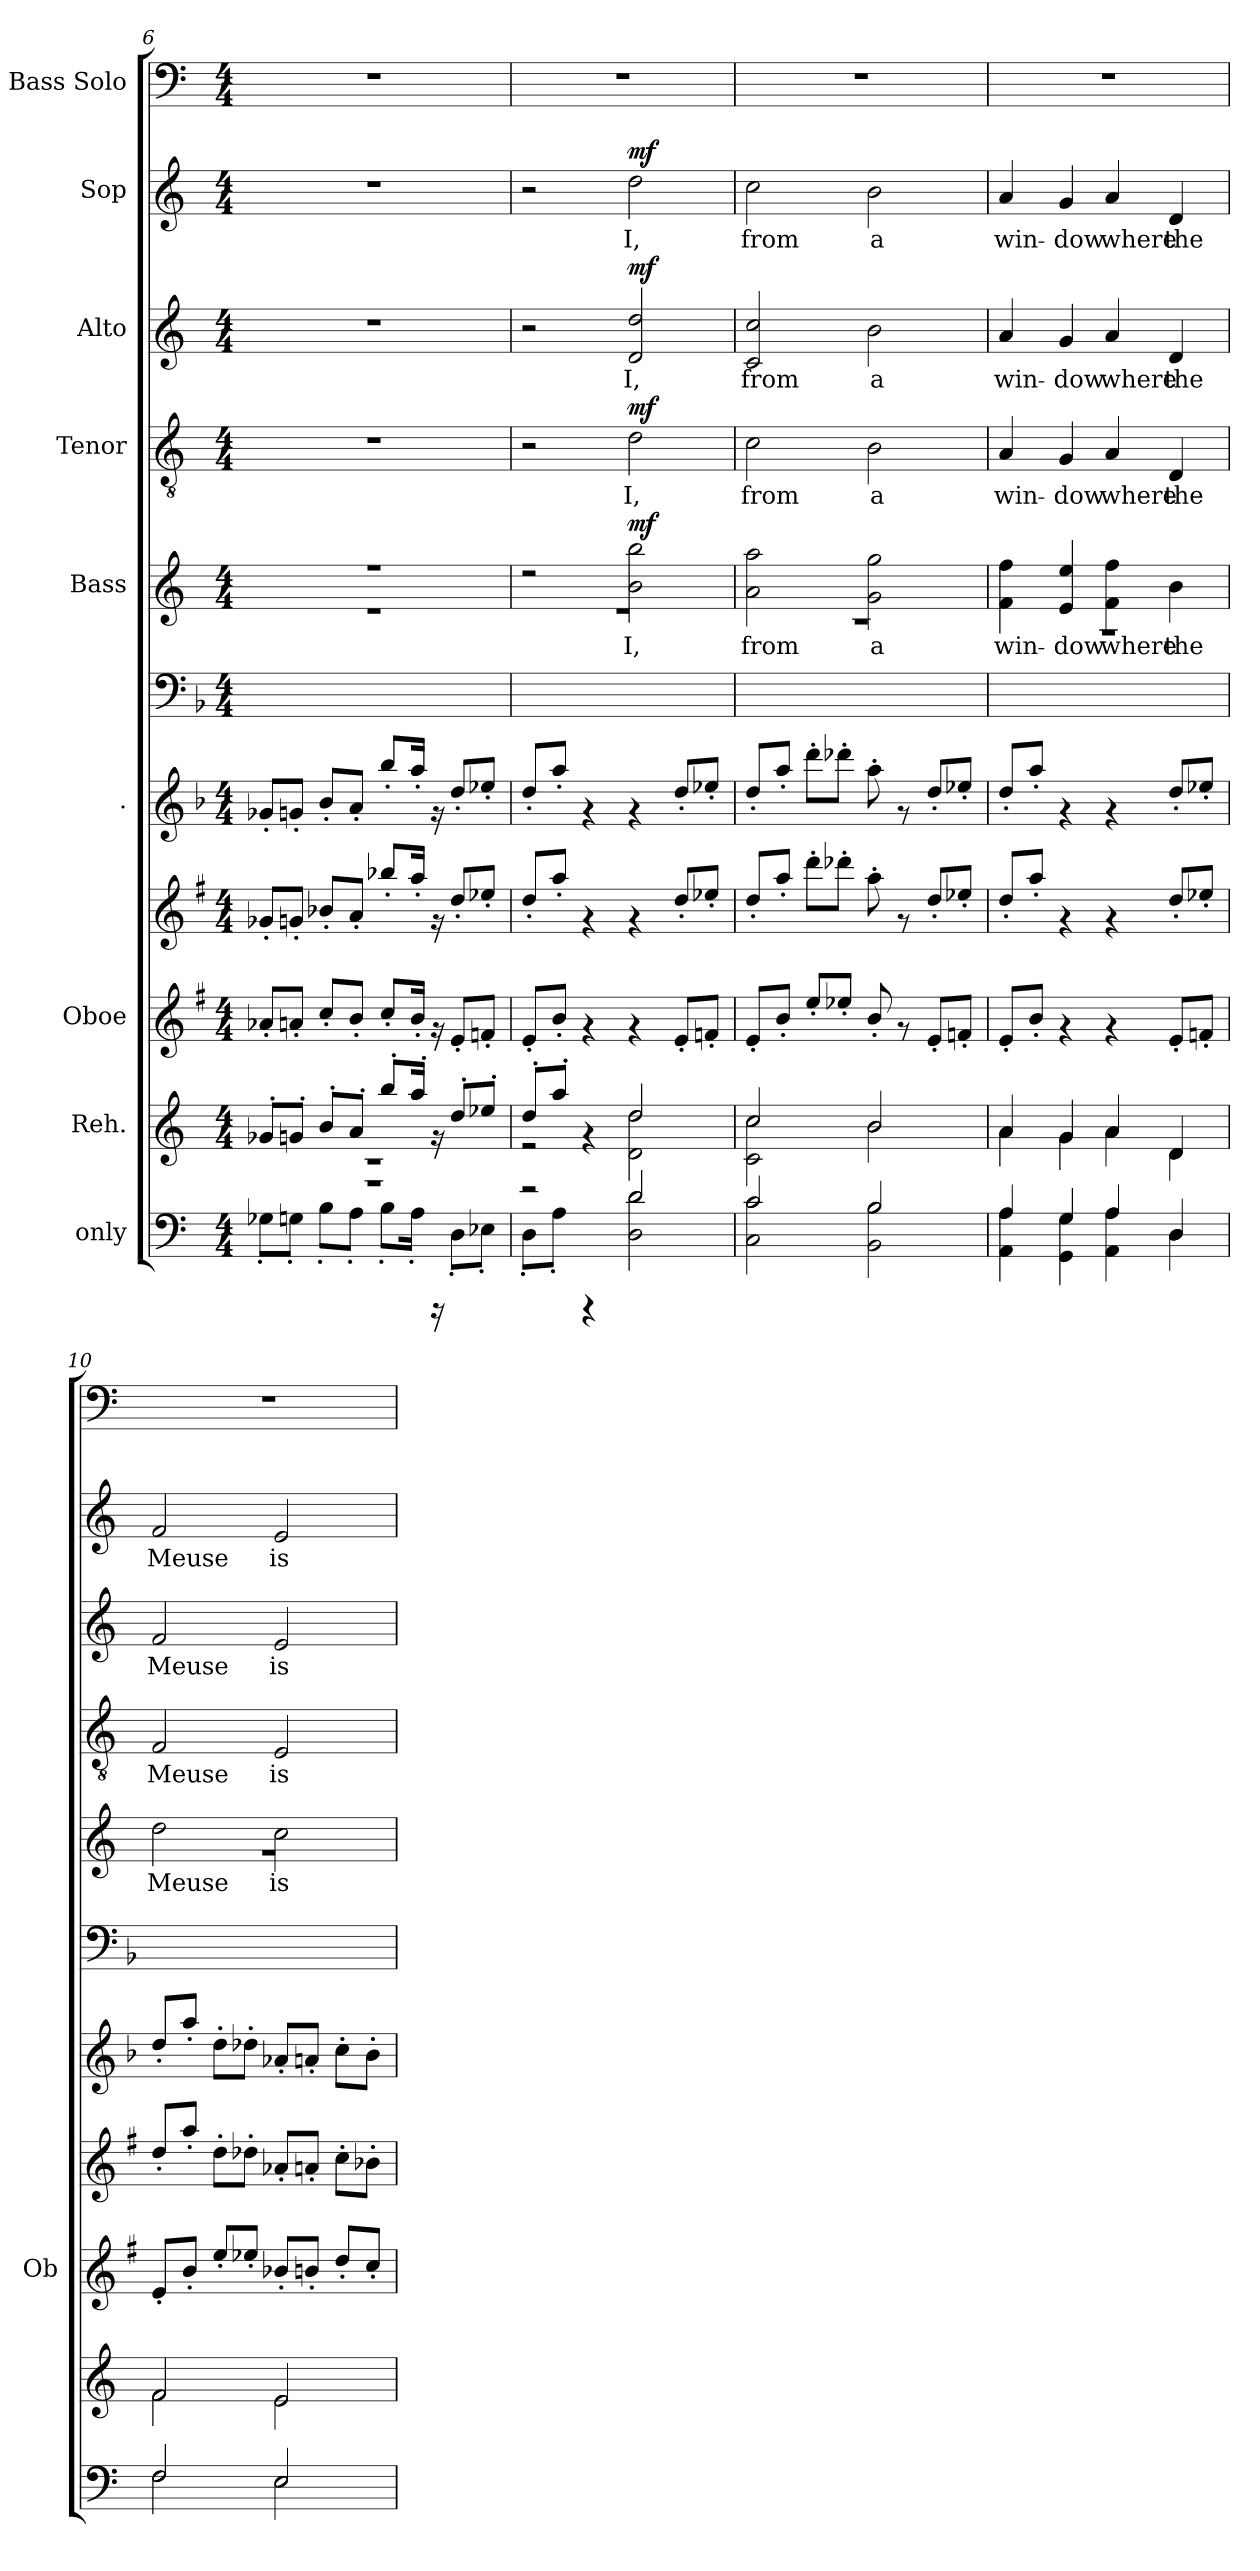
**kern	**dynam	**kern	**dynam	**kern	**kern	**kern	**kern	**kern	**text	**dynam	**kern	**text	**dynam	**kern	**text	**dynam	**kern	**text	**dynam	**kern
*part9	*part9	*part8	*part8	*part7	*part7	*part6	*part6	*part5	*part5	*part5	*part4	*part4	*part4	*part3	*part3	*part3	*part2	*part2	*part2	*part1
*staff11	*staff11	*staff10	*staff10	*staff9	*staff8	*staff7	*staff6	*staff5	*staff5	*staff5	*staff4	*staff4	*staff4	*staff3	*staff3	*staff3	*staff2	*staff2	*staff2	*staff1
*I"only	*	*I"Reh.	*	*I"Oboe	*	*I".	*	*I"Bass	*	*	*I"Tenor	*	*	*I"Alto	*	*	*I"Sop	*	*	*I"Bass Solo
*	*	*	*	*I'Ob	*	*	*	*	*	*	*	*	*	*	*	*	*	*	*	*
*clefF4	*	*clefG2	*	*clefG2	*clefG2	*clefG2	*clefF4	*clefG2	*	*	*clefGv2	*	*	*clefG2	*	*	*clefG2	*	*	*clefF4
*k[]	*	*k[]	*	*k[f#]	*k[f#]	*k[b-]	*k[b-]	*k[]	*	*	*k[]	*	*	*k[]	*	*	*k[]	*	*	*k[]
*C:	*	*C:	*	*G:	*G:	*F:	*F:	*C:	*	*	*C:	*	*	*C:	*	*	*C:	*	*	*C:
*M4/4	*	*M4/4	*	*M4/4	*M4/4	*M4/4	*M4/4	*M4/4	*	*	*M4/4	*	*	*M4/4	*	*	*M4/4	*	*	*M4/4
=6	=6	=6	=6	=6	=6	=6	=6	=6	=6	=6	=6	=6	=6	=6	=6	=6	=6	=6	=6	=6
*^	*	*^	*	*	*	*	*	*^	*	*	*	*	*	*	*	*	*	*	*	*
1r	8G-X'>\L	.	8g-X'</L	1r	.	8a-X'</L	8g-X'</L	8g-X'</L	1ryy	1r	1r	.	.	1r	.	.	1r	.	.	1r	.	.	1r
.	8Gn'>\J	.	8gn'</J	.	.	8an'</J	8gn'</J	8gn'</J	.	.	.	.	.	.	.	.	.	.	.	.	.	.	.
.	8B'>\L	.	8b'</L	.	.	8cc'</L	8b-'</L	8b-'</L	.	.	.	.	.	.	.	.	.	.	.	.	.	.	.
.	8A'>\J	.	8a'</J	.	.	8b'</J	8a'</J	8a'</J	.	.	.	.	.	.	.	.	.	.	.	.	.	.	.
.	8B'>\L	.	8bb'</L	.	.	8cc'</L	8bb-'</L	8bb-'</L	.	.	.	.	.	.	.	.	.	.	.	.	.	.	.
.	16A'>\J	.	16aa'</J	.	.	16b'</J	16aa'</J	16aa'</J	.	.	.	.	.	.	.	.	.	.	.	.	.	.	.
.	16rCCC	.	16rf	.	.	16rf	16rf	16rf	.	.	.	.	.	.	.	.	.	.	.	.	.	.	.
.	8D'>\L	.	8dd'</L	.	.	8e'</L	8dd'</L	8dd'</L	.	.	.	.	.	.	.	.	.	.	.	.	.	.	.
.	8E-X'>\J	.	8ee-X'</J	.	.	8fn'</J	8ee-X'</J	8ee-X'</J	.	.	.	.	.	.	.	.	.	.	.	.	.	.	.
!!LO:LB:g=z
=7	=7	=7	=7	=7	=7	=7	=7	=7	=7	=7	=7	=7	=7	=7	=7	=7	=7	=7	=7	=7	=7	=7	=7
2r	8D'>\L	.	8dd'</L	2r	.	8e'</L	8dd'</L	8dd'</L	1ryy	2r	1r	.	.	2r	.	.	2r	.	.	2r	.	.	1r
.	8A'>\J	.	8aa'</J	.	.	8b'</J	8aa'</J	8aa'</J	.	.	.	.	.	.	.	.	.	.	.	.	.	.	.
.	4rCCC	.	4rf	.	.	4rf	4rf	4rf	.	.	.	.	.	.	.	.	.	.	.	.	.	.	.
!	!	!LO:DY:a	!	!	!	!	!	!	!	!	!	!LO:LY:b	!	!	!LO:LY:b	!	!	!LO:LY:b	!	!	!LO:LY:b	!	!
!	!	!LO:DY:n=1:a	!	!	!LO:DY:a	!	!	!	!	!	!	!	!	!	!	!	!	!	!	!	!	!	!
!	!	!	!	!	!LO:DY:n=1:a	!	!	!	!	!	!	!	!LO:DY:a	!	!	!LO:DY:a	!	!	!LO:DY:a	!	!	!LO:DY:a	!
2d/	2d\ 2D\	mf mf	2dd/	2dd\ 2d\	mf mf	4rf	4rf	4rf	.	2bb\ 2b\	.	I,	mf	2d\	I,	mf	2dd/ 2d/	I,	mf	2dd\	I,	mf	.
.	.	.	.	.	.	8e'</L	8dd'</L	8dd'</L	.	.	.	.	.	.	.	.	.	.	.	.	.	.	.
.	.	.	.	.	.	8fn'</J	8ee-X'</J	8ee-X'</J	.	.	.	.	.	.	.	.	.	.	.	.	.	.	.
=8	=8	=8	=8	=8	=8	=8	=8	=8	=8	=8	=8	=8	=8	=8	=8	=8	=8	=8	=8	=8	=8	=8	=8
!	!	!	!	!	!	!	!	!	!	!	!	!LO:LY:b	!	!	!LO:LY:b	!	!	!LO:LY:b	!	!	!LO:LY:b	!	!
2c/	2c\ 2C\	.	2cc/	2cc\ 2c\	.	8e'</L	8dd'</L	8dd'</L	1ryy	2aa\ 2a\	1r	from	.	2c\	from	.	2cc/ 2c/	from	.	2cc\	from	.	1r
.	.	.	.	.	.	8b'</J	8aa'</J	8aa'</J	.	.	.	.	.	.	.	.	.	.	.	.	.	.	.
.	.	.	.	.	.	8ee'</L	8ddd'>\L	8ddd'>\L	.	.	.	.	.	.	.	.	.	.	.	.	.	.	.
.	.	.	.	.	.	8ee-X'</J	8ddd-X'>\J	8ddd-X'>\J	.	.	.	.	.	.	.	.	.	.	.	.	.	.	.
!	!	!	!	!	!	!	!	!	!	!	!	!LO:LY:b	!	!	!LO:LY:b	!	!	!LO:LY:b	!	!	!LO:LY:b	!	!
2B/	2B\ 2BB\	.	2b/	2b\	.	8b'</	8aa'>\	8aa'>\	.	2gg\ 2g\	.	a	.	2B\	a	.	2b\	a	.	2b\	a	.	.
.	.	.	.	.	.	8rf	8rf	8rf	.	.	.	.	.	.	.	.	.	.	.	.	.	.	.
.	.	.	.	.	.	8e'</L	8dd'</L	8dd'</L	.	.	.	.	.	.	.	.	.	.	.	.	.	.	.
.	.	.	.	.	.	8fn'</J	8ee-X'</J	8ee-X'</J	.	.	.	.	.	.	.	.	.	.	.	.	.	.	.
=9	=9	=9	=9	=9	=9	=9	=9	=9	=9	=9	=9	=9	=9	=9	=9	=9	=9	=9	=9	=9	=9	=9	=9
!	!	!	!	!	!	!	!	!	!	!	!	!LO:LY:b	!	!	!LO:LY:b	!	!	!LO:LY:b	!	!	!LO:LY:b	!	!
4A/	4A\ 4AA\	.	4a/	4a\	.	8e'</L	8dd'</L	8dd'</L	1ryy	4ff\ 4f\	1r	win-	.	4A/	win-	.	4a/	win-	.	4a/	win-	.	1r
.	.	.	.	.	.	8b'</J	8aa'</J	8aa'</J	.	.	.	.	.	.	.	.	.	.	.	.	.	.	.
!	!	!	!	!	!	!	!	!	!	!	!	!LO:LY:b	!	!	!LO:LY:b	!	!	!LO:LY:b	!	!	!LO:LY:b	!	!
4G/	4G\ 4GG\	.	4g/	4g\	.	4rf	4rf	4rf	.	4ee/ 4e/	.	-dow	.	4G/	-dow	.	4g/	-dow	.	4g/	-dow	.	.
!	!	!	!	!	!	!	!	!	!	!	!	!LO:LY:b	!	!	!LO:LY:b	!	!	!LO:LY:b	!	!	!LO:LY:b	!	!
4A/	4A\ 4AA\	.	4a/	4a\	.	4rf	4rf	4rf	.	4ff\ 4f\	.	where	.	4A/	where	.	4a/	where	.	4a/	where	.	.
!	!	!	!	!	!	!	!	!	!	!	!	!LO:LY:b	!	!	!LO:LY:b	!	!	!LO:LY:b	!	!	!LO:LY:b	!	!
4D/	4D\	.	4d/	4d\	.	8e'</L	8dd'</L	8dd'</L	.	4b\	.	the	.	4D/	the	.	4d/	the	.	4d/	the	.	.
.	.	.	.	.	.	8fn'</J	8ee-X'</J	8ee-X'</J	.	.	.	.	.	.	.	.	.	.	.	.	.	.	.
=10	=10	=10	=10	=10	=10	=10	=10	=10	=10	=10	=10	=10	=10	=10	=10	=10	=10	=10	=10	=10	=10	=10	=10
!	!	!	!	!	!	!	!	!	!	!	!	!LO:LY:b	!	!	!LO:LY:b	!	!	!LO:LY:b	!	!	!LO:LY:b	!	!
2F/	2F\	.	2f/	2f\	.	8e'</L	8dd'</L	8dd'</L	1ryy	2dd\	1r	Meuse	.	2F/	Meuse	.	2f/	Meuse	.	2f/	Meuse	.	1r
.	.	.	.	.	.	8b'</J	8aa'</J	8aa'</J	.	.	.	.	.	.	.	.	.	.	.	.	.	.	.
.	.	.	.	.	.	8ee'</L	8dd'>\L	8dd'>\L	.	.	.	.	.	.	.	.	.	.	.	.	.	.	.
.	.	.	.	.	.	8ee-X'</J	8dd-X'>\J	8dd-X'>\J	.	.	.	.	.	.	.	.	.	.	.	.	.	.	.
!	!	!	!	!	!	!	!	!	!	!	!	!LO:LY:b	!	!	!LO:LY:b	!	!	!LO:LY:b	!	!	!LO:LY:b	!	!
2E/	2E\	.	2e/	2e\	.	8b-X'</L	8a-X'</L	8a-X'</L	.	2cc\	.	is	.	2E/	is	.	2e/	is	.	2e/	is	.	.
.	.	.	.	.	.	8bn'</J	8an'</J	8an'</J	.	.	.	.	.	.	.	.	.	.	.	.	.	.	.
.	.	.	.	.	.	8dd'</L	8cc'>\L	8cc'>\L	.	.	.	.	.	.	.	.	.	.	.	.	.	.	.
.	.	.	.	.	.	8cc'</J	8b-'>\J	8b-'>\J	.	.	.	.	.	.	.	.	.	.	.	.	.	.	.
*v	*v	*	*	*	*	*	*	*	*	*v	*v	*	*	*	*	*	*	*	*	*	*	*	*
*	*	*v	*v	*	*	*	*	*	*	*	*	*	*	*	*	*	*	*	*	*	*
=	=	=	=	=	=	=	=	=	=	=	=	=	=	=	=	=	=	=	=	=
*-	*-	*-	*-	*-	*-	*-	*-	*-	*-	*-	*-	*-	*-	*-	*-	*-	*-	*-	*-	*-
